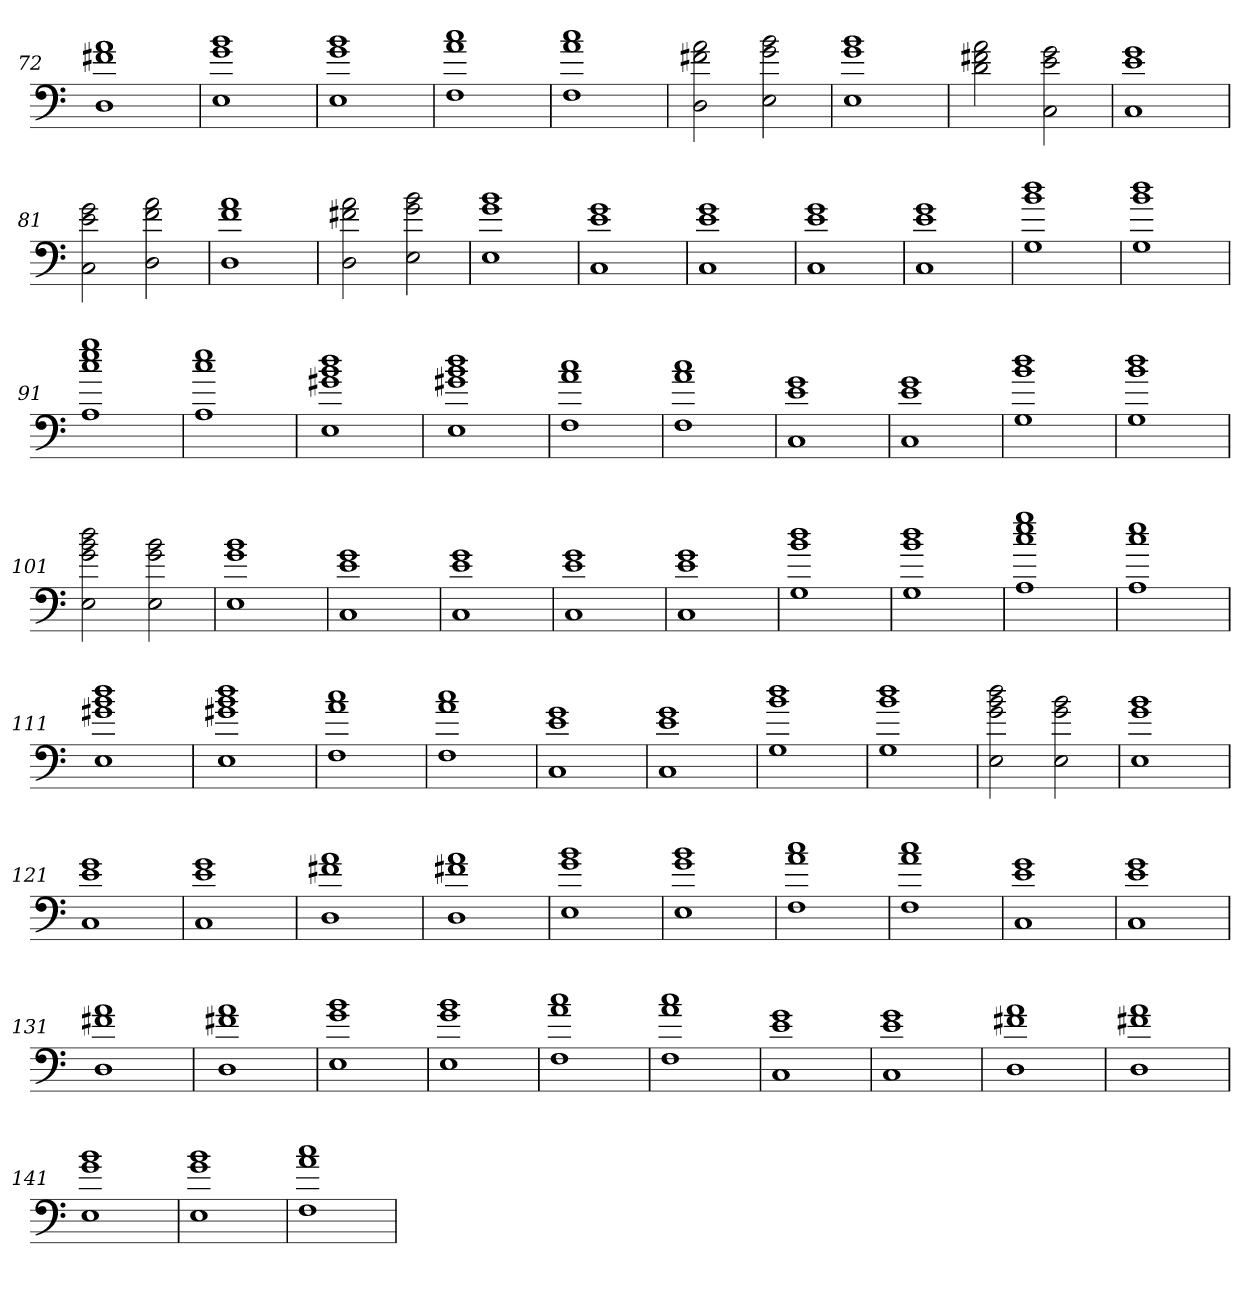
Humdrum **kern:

**kern
*part1
*staff1
=72
1D 1f#X 1a
=73
1E 1g 1b
=74
1E 1g 1b
=75
1F 1a 1cc
=76
1F 1a 1cc
=77
2D 2f#X 2a
2E 2g 2b
=78
1E 1g 1b
=79
2d 2f#X 2a
2C 2e 2g
=80
1C 1e 1g
=81
2C 2e 2g
2D 2f 2a
=82
1D 1f 1a
=83
2D 2f#X 2a
2E 2g 2b
=84
1E 1g 1b
=85
1C 1e 1g
=86
1C 1e 1g
=87
1C 1e 1g
=88
1C 1e 1g
=89
1G 1b 1dd
=90
1G 1b 1dd
=91
1A 1cc 1ee 1gg
=92
1A 1cc 1ee
=93
1E 1g#X 1b 1dd
=94
1E 1g#X 1b 1dd
=95
1F 1a 1cc
=96
1F 1a 1cc
=97
1C 1e 1g
=98
1C 1e 1g
=99
1G 1b 1dd
=100
1G 1b 1dd
=101
2E 2g 2b 2dd
2E 2g 2b
=102
1E 1g 1b
=103
1C 1e 1g
=104
1C 1e 1g
=105
1C 1e 1g
=106
1C 1e 1g
=107
1G 1b 1dd
=108
1G 1b 1dd
=109
1A 1cc 1ee 1gg
=110
1A 1cc 1ee
=111
1E 1g#X 1b 1dd
=112
1E 1g#X 1b 1dd
=113
1F 1a 1cc
=114
1F 1a 1cc
=115
1C 1e 1g
=116
1C 1e 1g
=117
1G 1b 1dd
=118
1G 1b 1dd
=119
2E 2g 2b 2dd
2E 2g 2b
=120
1E 1g 1b
=121
1C 1e 1g
=122
1C 1e 1g
=123
1D 1f#X 1a
=124
1D 1f#X 1a
=125
1E 1g 1b
=126
1E 1g 1b
=127
1F 1a 1cc
=128
1F 1a 1cc
=129
1C 1e 1g
=130
1C 1e 1g
=131
1D 1f#X 1a
=132
1D 1f#X 1a
=133
1E 1g 1b
=134
1E 1g 1b
=135
1F 1a 1cc
=136
1F 1a 1cc
=137
1C 1e 1g
=138
1C 1e 1g
=139
1D 1f#X 1a
=140
1D 1f#X 1a
=141
1E 1g 1b
=142
1E 1g 1b
=143
1F 1a 1cc
=
*-
